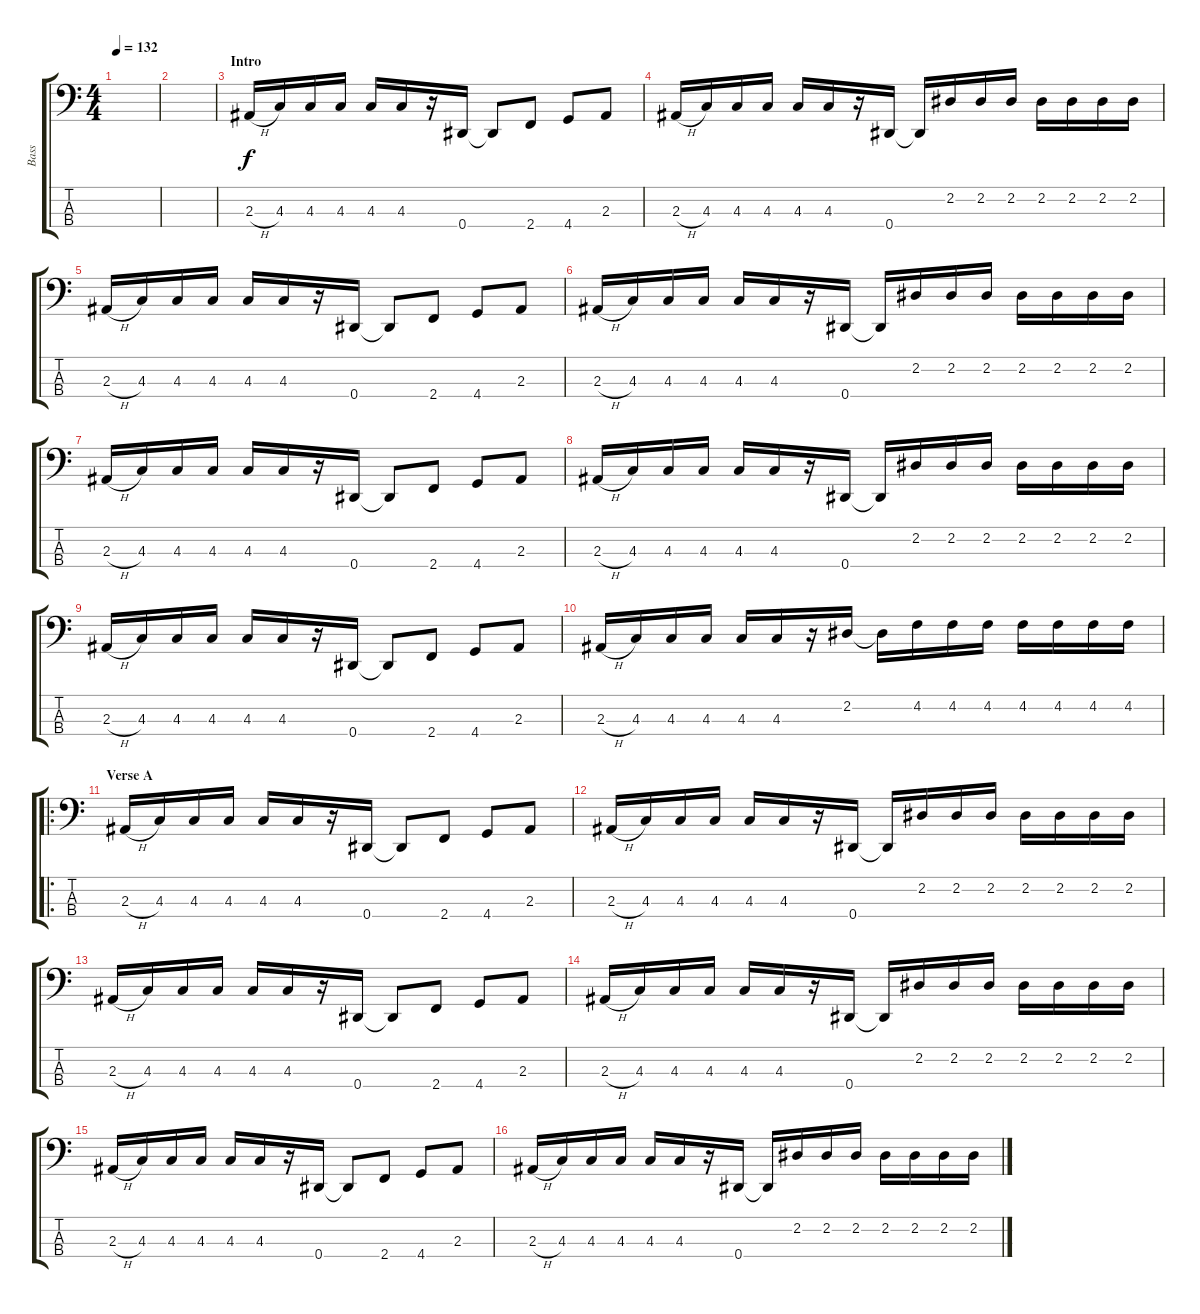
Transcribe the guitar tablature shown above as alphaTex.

\track ("Bass" "Bass") {instrument electricbasspick}
\staff {score tabs}
\tuning (Gb2 Db2 Ab1 Eb1) {hide}
\ts (4 4)
\tempo 132
\clef f4
\ks c
|
|
\section ("" "Intro")
2.3{h}.16 4.3.16 4.3.16 4.3.16 4.3.16 4.3.16 r.16 0.4.16 0.4{t}.8 2.4.8 4.4.8 2.3.8 |
2.3{h}.16 4.3.16 4.3.16 4.3.16 4.3.16 4.3.16 r.16 0.4.16 0.4{t}.16 2.2.16 2.2.16 2.2.16 2.2.16 2.2.16 2.2.16 2.2.16 |
2.3{h}.16 4.3.16 4.3.16 4.3.16 4.3.16 4.3.16 r.16 0.4.16 0.4{t}.8 2.4.8 4.4.8 2.3.8 |
2.3{h}.16 4.3.16 4.3.16 4.3.16 4.3.16 4.3.16 r.16 0.4.16 0.4{t}.16 2.2.16 2.2.16 2.2.16 2.2.16 2.2.16 2.2.16 2.2.16 |
2.3{h}.16 4.3.16 4.3.16 4.3.16 4.3.16 4.3.16 r.16 0.4.16 0.4{t}.8 2.4.8 4.4.8 2.3.8 |
2.3{h}.16 4.3.16 4.3.16 4.3.16 4.3.16 4.3.16 r.16 0.4.16 0.4{t}.16 2.2.16 2.2.16 2.2.16 2.2.16 2.2.16 2.2.16 2.2.16 |
2.3{h}.16 4.3.16 4.3.16 4.3.16 4.3.16 4.3.16 r.16 0.4.16 0.4{t}.8 2.4.8 4.4.8 2.3.8 |
2.3{h}.16 4.3.16 4.3.16 4.3.16 4.3.16 4.3.16 r.16 2.2.16 2.2{t}.16 4.2.16 4.2.16 4.2.16 4.2.16 4.2.16 4.2.16 4.2.16 |
\ro
\section ("" "Verse A")
2.3{h}.16 4.3.16 4.3.16 4.3.16 4.3.16 4.3.16 r.16 0.4.16 0.4{t}.8 2.4.8 4.4.8 2.3.8 |
2.3{h}.16 4.3.16 4.3.16 4.3.16 4.3.16 4.3.16 r.16 0.4.16 0.4{t}.16 2.2.16 2.2.16 2.2.16 2.2.16 2.2.16 2.2.16 2.2.16 |
2.3{h}.16 4.3.16 4.3.16 4.3.16 4.3.16 4.3.16 r.16 0.4.16 0.4{t}.8 2.4.8 4.4.8 2.3.8 |
2.3{h}.16 4.3.16 4.3.16 4.3.16 4.3.16 4.3.16 r.16 0.4.16 0.4{t}.16 2.2.16 2.2.16 2.2.16 2.2.16 2.2.16 2.2.16 2.2.16 |
2.3{h}.16 4.3.16 4.3.16 4.3.16 4.3.16 4.3.16 r.16 0.4.16 0.4{t}.8 2.4.8 4.4.8 2.3.8 |
2.3{h}.16 4.3.16 4.3.16 4.3.16 4.3.16 4.3.16 r.16 0.4.16 0.4{t}.16 2.2.16 2.2.16 2.2.16 2.2.16 2.2.16 2.2.16 2.2.16
